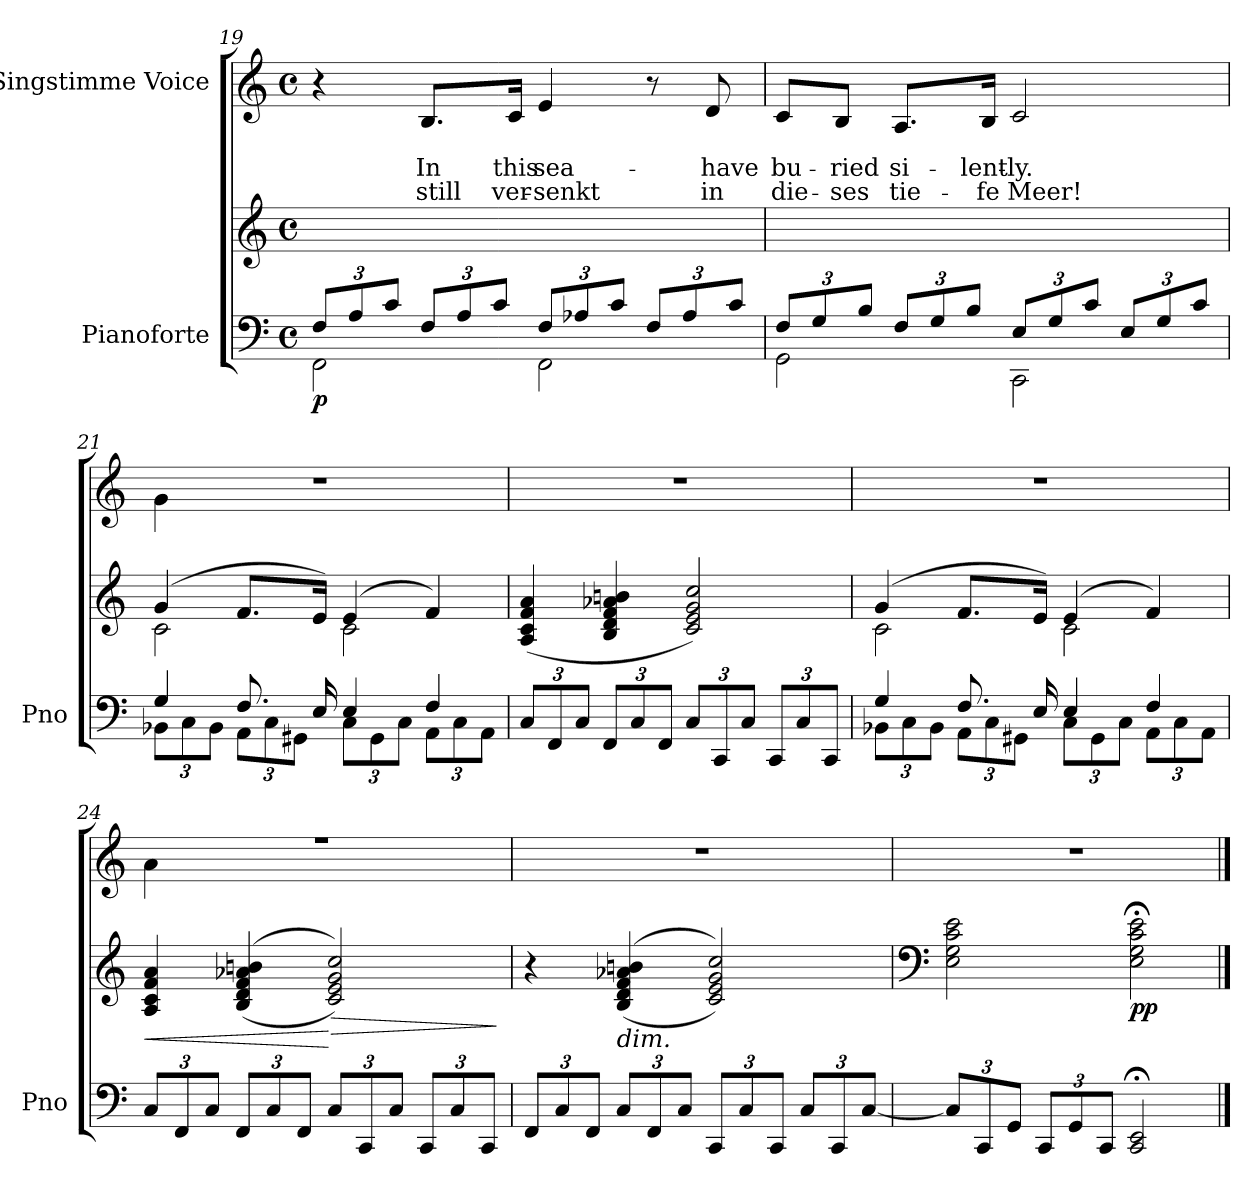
**kern	**kern	**dynam	**kern	**text	**text	**text
*part2	*part2	*part2	*part1	*part1	*part1	*part1
*staff3	*staff2	*staff2/3	*staff1	*staff1	*staff1	*staff1
*I"Pianoforte	*	*	*I"Singstimme Voice	*	*	*
*I'Pno	*	*	*	*	*	*
*clefF4	*clefG2	*	*clefG2	*	*	*
*k[]	*k[]	*	*k[]	*	*	*
*M4/4	*M4/4	*	*M4/4	*	*	*
*met(c)	*met(c)	*	*met(c)	*	*	*
*Xbrackettup	*	*	*	*	*	*
=19	=19	=19	=19	=19	=19	=19
*^	*	*	*	*	*	*
!	!	!	!LO:DY:b=2	!	!	!	!
12F/L	2FF\	1ryy	p	4r	.	.	.
12A/	.	.	.	.	.	.	.
12c/J	.	.	.	.	.	.	.
12F/L	.	.	.	8.B/L	.	In	still
12A/	.	.	.	.	.	.	.
12c/J	.	.	.	.	.	.	.
.	.	.	.	16c/Jk	.	this	ver-
12F/L	2FF\	.	.	4e/	.	sea-	-senkt
12A-X/	.	.	.	.	.	.	.
12c/J	.	.	.	.	.	.	.
12F/L	.	.	.	8r	.	.	.
12A-/	.	.	.	.	.	.	.
.	.	.	.	8d/	.	-have	in
12c/J	.	.	.	.	.	.	.
=20	=20	=20	=20	=20	=20	=20	=20
12F/L	2GG\	1ryy	.	8c/L	.	bu-	die-
12G/	.	.	.	.	.	.	.
.	.	.	.	8B/J	.	-ried	-ses
12B/J	.	.	.	.	.	.	.
12F/L	.	.	.	8.A/L	.	si-	tie-
12G/	.	.	.	.	.	.	.
12B/J	.	.	.	.	.	.	.
.	.	.	.	16B/Jk	.	-lent-	-fe
12E/L	2CC\	.	.	2c/	.	-ly.	Meer!
12G/	.	.	.	.	.	.	.
12c/J	.	.	.	.	.	.	.
12E/L	.	.	.	.	.	.	.
12G/	.	.	.	.	.	.	.
12c/J	.	.	.	.	.	.	.
=21	=21	=21	=21	=21	=21	=21	=21
*	*	*^	*	*^	*	*	*
4G/	12BB-X\L	(4g/	2c\	.	1r	4g	.	.	.
.	12C\	.	.	.	.	.	.	.	.
.	12BB-\J	.	.	.	.	.	.	.	.
8.F/	12AA\L	8.f/L	.	.	.	4ryy	.	.	.
.	12C\	.	.	.	.	.	.	.	.
.	12GG#X\J	.	.	.	.	.	.	.	.
16E/	.	16e/Jk)	.	.	.	.	.	.	.
4E/	12C\L	(4e/	2c\	.	.	2ryy	.	.	.
.	12GG#\	.	.	.	.	.	.	.	.
.	12C\J	.	.	.	.	.	.	.	.
4F/	12AA\L	4f/)	.	.	.	.	.	.	.
.	12C\	.	.	.	.	.	.	.	.
.	12AA\J	.	.	.	.	.	.	.	.
*v	*v	*	*	*	*v	*v	*	*	*
*	*v	*v	*	*	*	*	*
=22	=22	=22	=22	=22	=22	=22
12C/L	(>4A/ 4c/ 4f/ 4a/	.	1r	.	.	.
12FF/	.	.	.	.	.	.
12C/J	.	.	.	.	.	.
12FF/L	4B/ 4d/ 4f/ 4a-X/ 4bn/	.	.	.	.	.
12C/	.	.	.	.	.	.
12FF/J	.	.	.	.	.	.
12C/L	2c/ 2e/ 2g/ 2cc/)	.	.	.	.	.
12CC/	.	.	.	.	.	.
12C/J	.	.	.	.	.	.
12CC/L	.	.	.	.	.	.
12C/	.	.	.	.	.	.
12CC/J	.	.	.	.	.	.
=23	=23	=23	=23	=23	=23	=23
*^	*^	*	*	*	*	*
4G/	12BB-X\L	(4g/	2c\	.	1r	.	.	.
.	12C\	.	.	.	.	.	.	.
.	12BB-\J	.	.	.	.	.	.	.
8.F/	12AA\L	8.f/L	.	.	.	.	.	.
.	12C\	.	.	.	.	.	.	.
.	12GG#X\J	.	.	.	.	.	.	.
16E/	.	16e/Jk)	.	.	.	.	.	.
4E/	12C\L	(4e/	2c\	.	.	.	.	.
.	12GG#\	.	.	.	.	.	.	.
.	12C\J	.	.	.	.	.	.	.
4F/	12AA\L	4f/)	.	.	.	.	.	.
.	12C\	.	.	.	.	.	.	.
.	12AA\J	.	.	.	.	.	.	.
*	*	*v	*v	*	*	*	*	*
=24	=24	=24	=24	=24	=24	=24	=24
!	!	!	!LO:HP:b	!	!	!	!
*v	*v	*	*	*^	*	*	*
12C/L	4A/ 4c/ 4f/ 4a/	<	1r	4a	.	.	.
12FF/	.	.	.	.	.	.	.
12C/J	.	.	.	.	.	.	.
12FF/L	((>4B/ 4d/ 4f/ 4a-X/ 4bn/	.	.	4ryy	.	.	.
12C/	.	.	.	.	.	.	.
12FF/J	.	.	.	.	.	.	.
!	!	!LO:HP:n=1:b	!	!	!	!	!
12C/L	2c/ 2e/ 2g/ 2cc/))	[ >	.	2ryy	.	.	.
12CC/	.	.	.	.	.	.	.
12C/J	.	.	.	.	.	.	.
12CC/L	.	.	.	.	.	.	.
12C/	.	.	.	.	.	.	.
12CC/J	.	.	.	.	.	.	.
*	*	*	*v	*v	*	*	*
.	.	]	.	.	.	.
=25	=25	=25	=25	=25	=25	=25
12FF/L	4r	.	1r	.	.	.
12C/	.	.	.	.	.	.
12FF/J	.	.	.	.	.	.
!	!LO:TX:b:i:t=dim.	!	!	!	!	!
12C/L	((>4B/ 4d/ 4f/ 4a-X/ 4bn/	.	.	.	.	.
12FF/	.	.	.	.	.	.
12C/J	.	.	.	.	.	.
12CC/L	2c/ 2e/ 2g/ 2cc/))	.	.	.	.	.
12C/	.	.	.	.	.	.
12CC/J	.	.	.	.	.	.
12C/L	.	.	.	.	.	.
12CC/	.	.	.	.	.	.
[12C/J	.	.	.	.	.	.
=26	=26	=26	=26	=26	=26	=26
*	*clefF4	*	*	*	*	*
12C/L]	2E\ 2G\ 2c\ 2e\	.	1r	.	.	.
12CC/	.	.	.	.	.	.
12GG/J	.	.	.	.	.	.
12CC/L	.	.	.	.	.	.
12GG/	.	.	.	.	.	.
12CC/J	.	.	.	.	.	.
!	!	!LO:DY:b	!	!	!	!
2CC/; 2EE/;	2E\;< 2G\;< 2c\;< 2e\;<	pp	.	.	.	.
==	==	==	==	==	==	==
*-	*-	*-	*-	*-	*-	*-
